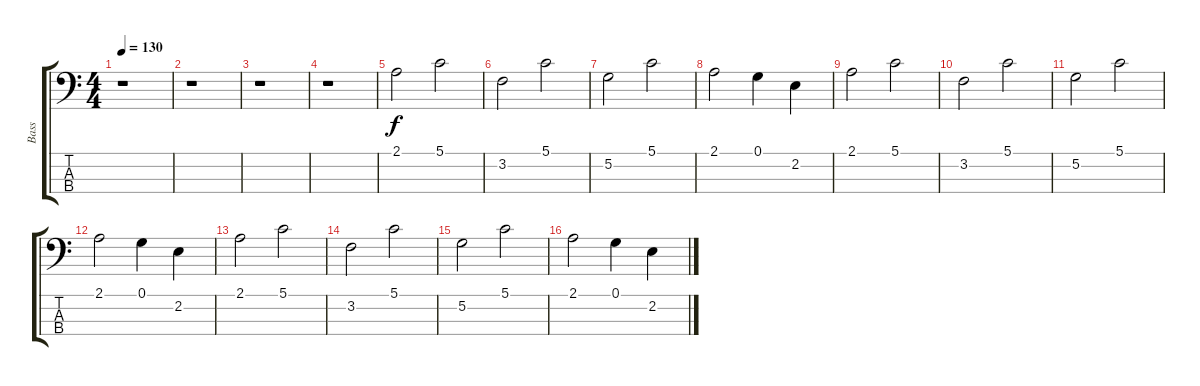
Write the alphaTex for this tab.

\track ("Bass" "Bass") {instrument electricbassfinger}
\staff {score tabs}
\tuning (G2 D2 A1 E1) {hide}
\ts (4 4)
\tempo 130
\clef f4
\ks c
r.1{dy f instrument electricbassfinger} |
r.1 |
r.1 |
r.1 |
2.1.2 5.1.2 |
3.2.2 5.1.2 |
5.2.2 5.1.2 |
2.1.2 0.1.4 2.2.4 |
2.1.2 5.1.2 |
3.2.2 5.1.2 |
5.2.2 5.1.2 |
2.1.2 0.1.4 2.2.4 |
2.1.2 5.1.2 |
3.2.2 5.1.2 |
5.2.2 5.1.2 |
2.1.2 0.1.4 2.2.4
